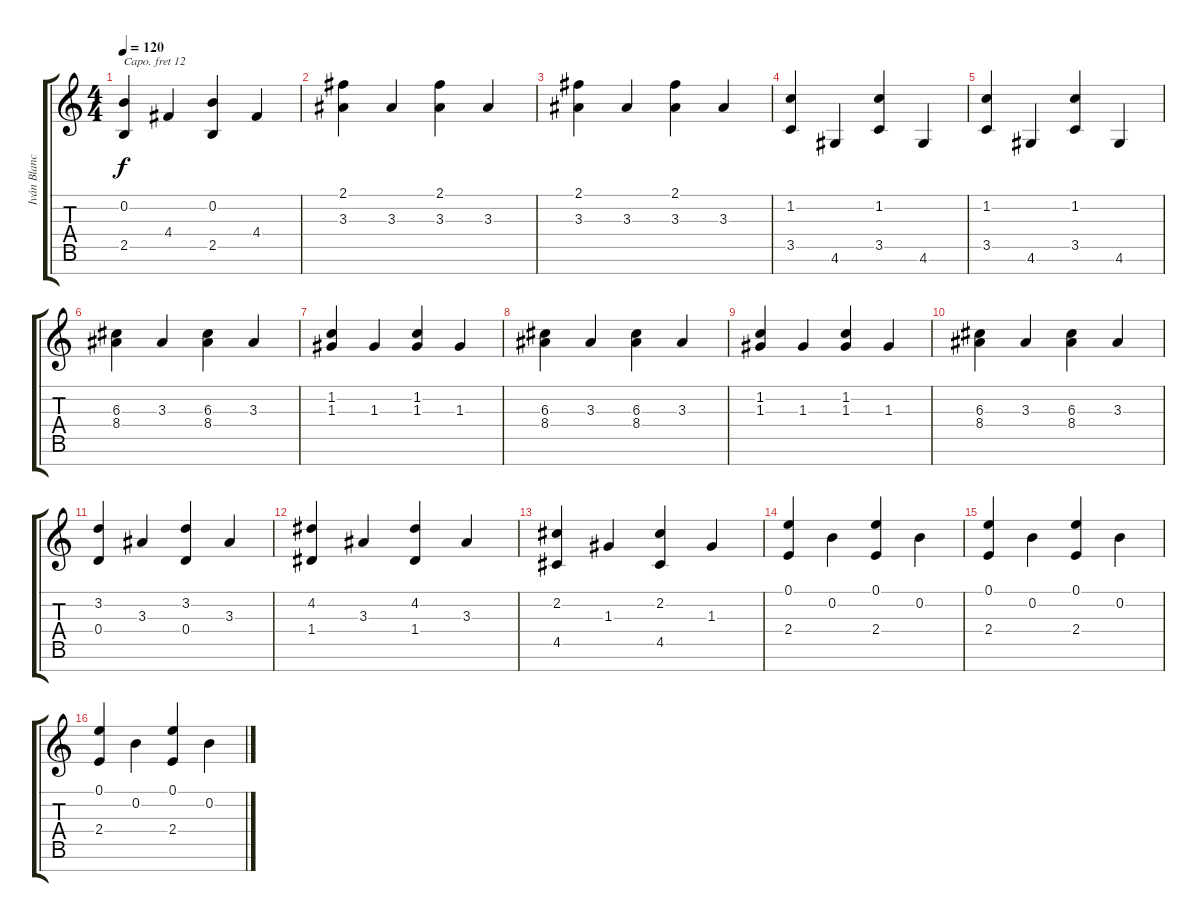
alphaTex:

\track ("Iván Blanco (Piano \"mano derecha\")" "Iván Blanc") {instrument acousticgrandpiano}
\staff {score tabs}
\capo 12
\tuning (E4 B3 G3 D3 A2 E2 B1) {hide}
\ts (4 4)
\tempo 120
\clef g2
\ks c
(0.2 2.5).4{dy f} 4.4.4 (0.2 2.5).4 4.4.4 |
(2.1 3.3).4 3.3.4 (2.1 3.3).4 3.3.4 |
(2.1 3.3).4 3.3.4 (2.1 3.3).4 3.3.4 |
(1.2 3.5).4 4.6.4 (1.2 3.5).4 4.6.4 |
(1.2 3.5).4 4.6.4 (1.2 3.5).4 4.6.4 |
(6.3 8.4).4 3.3.4 (6.3 8.4).4 3.3.4 |
(1.2 1.3).4 1.3.4 (1.2 1.3).4 1.3.4 |
(6.3 8.4).4 3.3.4 (6.3 8.4).4 3.3.4 |
(1.2 1.3).4 1.3.4 (1.2 1.3).4 1.3.4 |
(6.3 8.4).4 3.3.4 (6.3 8.4).4 3.3.4 |
(3.2 0.4).4 3.3.4 (3.2 0.4).4 3.3.4 |
(4.2 1.4).4 3.3.4 (4.2 1.4).4 3.3.4 |
(2.2 4.5).4 1.3.4 (2.2 4.5).4 1.3.4 |
(0.1 2.4).4 0.2.4 (0.1 2.4).4 0.2.4 |
(0.1 2.4).4 0.2.4 (0.1 2.4).4 0.2.4 |
(0.1 2.4).4 0.2.4 (0.1 2.4).4 0.2.4
